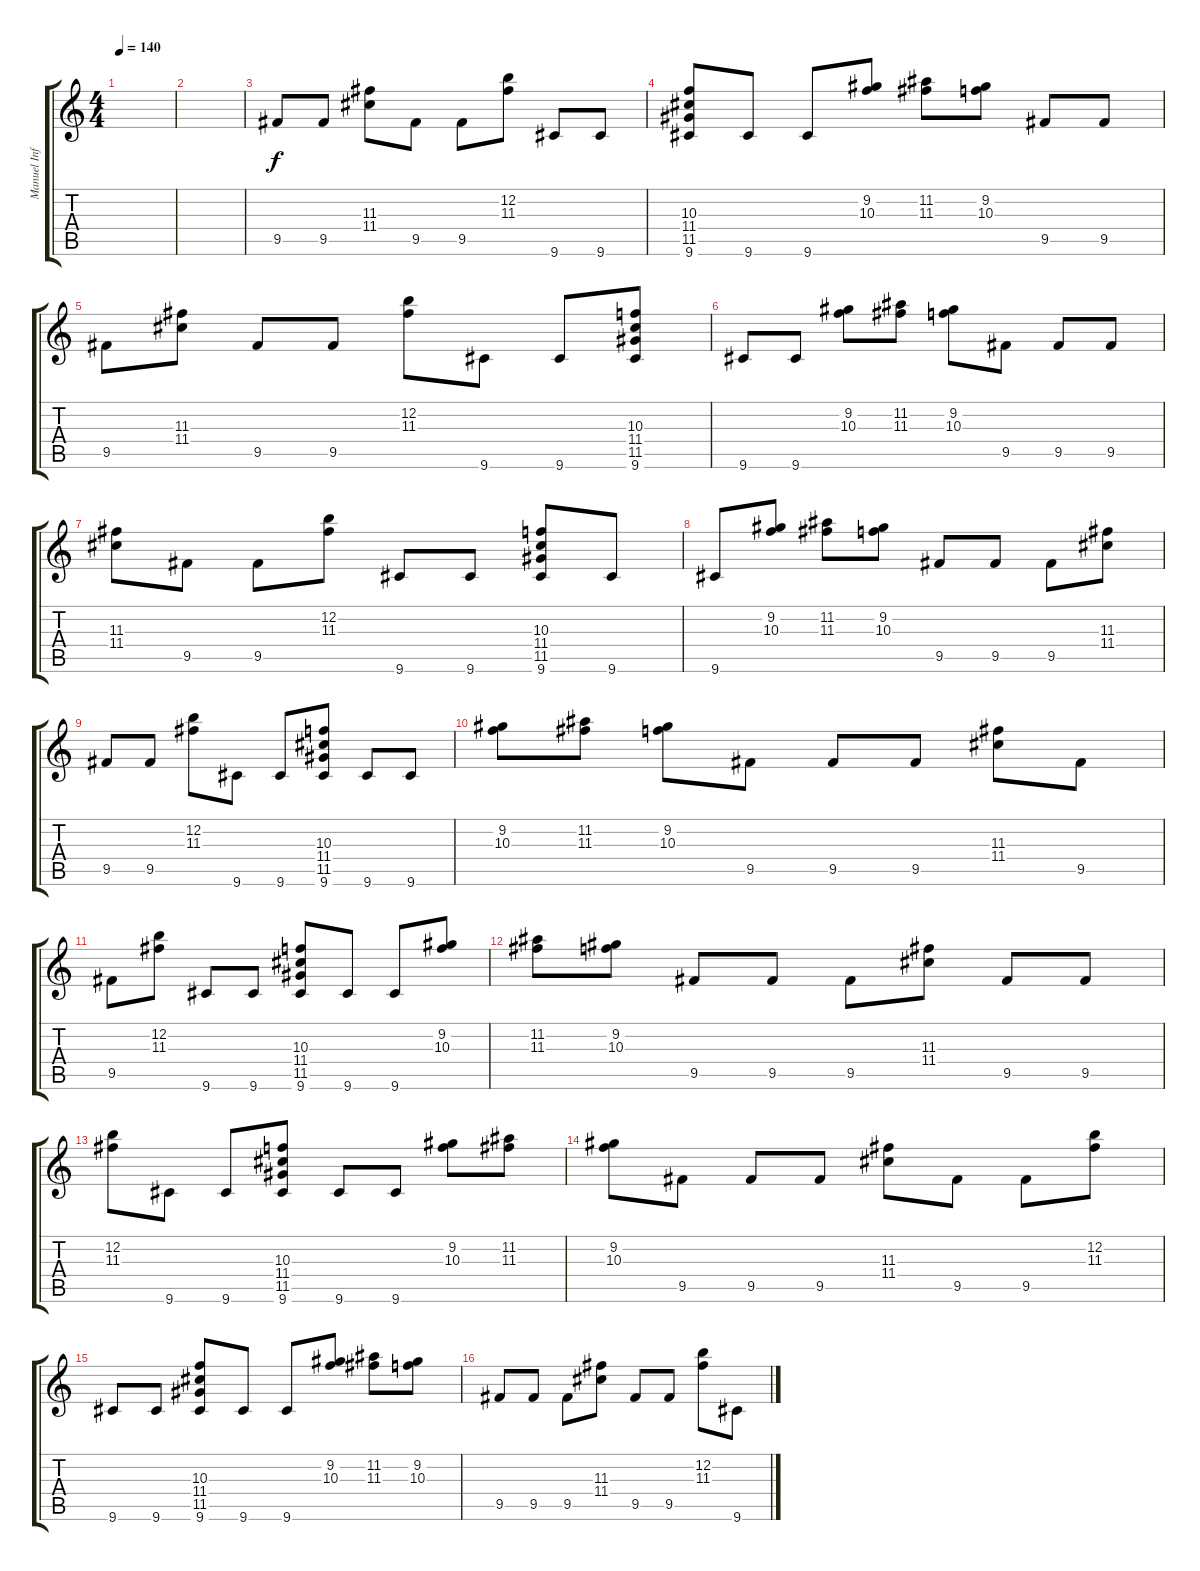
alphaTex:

\track ("Manuel Infante Martinez" "Manuel Inf") {instrument acousticguitarsteel}
\staff {score tabs}
\tuning (E4 B3 G3 D3 A2 E2) {hide}
\ts (4 4)
\tempo 140
\clef g2
\ks c
|
|
9.5.8 9.5.8 (11.3 11.4).8 9.5.8 9.5.8 (12.2 11.3).8 9.6.8 9.6.8 |
(10.3 11.4 11.5 9.6).8 9.6.8 9.6.8 (9.2 10.3).8 (11.2 11.3).8 (9.2 10.3).8 9.5.8 9.5.8 |
9.5.8 (11.3 11.4).8 9.5.8 9.5.8 (12.2 11.3).8 9.6.8 9.6.8 (10.3 11.4 11.5 9.6).8 |
9.6.8 9.6.8 (9.2 10.3).8 (11.2 11.3).8 (9.2 10.3).8 9.5.8 9.5.8 9.5.8 |
(11.3 11.4).8 9.5.8 9.5.8 (12.2 11.3).8 9.6.8 9.6.8 (10.3 11.4 11.5 9.6).8 9.6.8 |
9.6.8 (9.2 10.3).8 (11.2 11.3).8 (9.2 10.3).8 9.5.8 9.5.8 9.5.8 (11.3 11.4).8 |
9.5.8 9.5.8 (12.2 11.3).8 9.6.8 9.6.8 (10.3 11.4 11.5 9.6).8 9.6.8 9.6.8 |
(9.2 10.3).8 (11.2 11.3).8 (9.2 10.3).8 9.5.8 9.5.8 9.5.8 (11.3 11.4).8 9.5.8 |
9.5.8 (12.2 11.3).8 9.6.8 9.6.8 (10.3 11.4 11.5 9.6).8 9.6.8 9.6.8 (9.2 10.3).8 |
(11.2 11.3).8 (9.2 10.3).8 9.5.8 9.5.8 9.5.8 (11.3 11.4).8 9.5.8 9.5.8 |
(12.2 11.3).8 9.6.8 9.6.8 (10.3 11.4 11.5 9.6).8 9.6.8 9.6.8 (9.2 10.3).8 (11.2 11.3).8 |
(9.2 10.3).8 9.5.8 9.5.8 9.5.8 (11.3 11.4).8 9.5.8 9.5.8 (12.2 11.3).8 |
9.6.8 9.6.8 (10.3 11.4 11.5 9.6).8 9.6.8 9.6.8 (9.2 10.3).8 (11.2 11.3).8 (9.2 10.3).8 |
9.5.8 9.5.8 9.5.8 (11.3 11.4).8 9.5.8 9.5.8 (12.2 11.3).8 9.6.8
